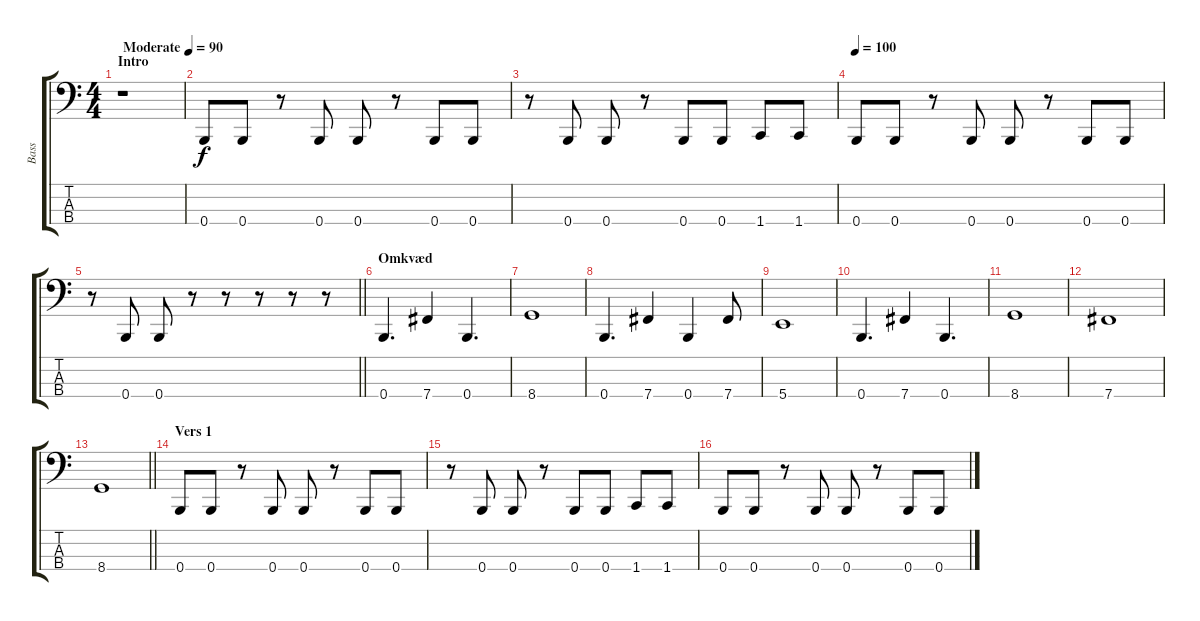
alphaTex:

\track ("Bass" "Bass") {instrument electricbasspick}
\staff {score tabs}
\tuning (E2 B1 Gb1 B0) {hide}
\ts (4 4)
\section ("" "Intro")
\tempo (90 "Moderate")
\clef f4
\ks c
r.1{dy f instrument electricbasspick} |
0.4.8 0.4.8 r.8 0.4.8 0.4.8 r.8 0.4.8 0.4.8 |
r.8 0.4.8 0.4.8 r.8 0.4.8 0.4.8 1.4.8 1.4.8 |
\tempo 100
0.4.8 0.4.8 r.8 0.4.8 0.4.8 r.8 0.4.8 0.4.8 |
\barLineRight lightlight
r.8 0.4.8 0.4.8 r.8 r.8 r.8 r.8 r.8 |
\section ("" "Omkvæd")
0.4.4{d} 7.4.4 0.4.4{d} |
8.4.1 |
0.4.4{d} 7.4.4 0.4.4 7.4.8 |
5.4.1 |
0.4.4{d} 7.4.4 0.4.4{d} |
8.4.1 |
7.4.1 |
\barLineRight lightlight
8.4.1 |
\section ("" "Vers 1")
0.4.8 0.4.8 r.8 0.4.8 0.4.8 r.8 0.4.8 0.4.8 |
r.8 0.4.8 0.4.8 r.8 0.4.8 0.4.8 1.4.8 1.4.8 |
0.4.8 0.4.8 r.8 0.4.8 0.4.8 r.8 0.4.8 0.4.8
